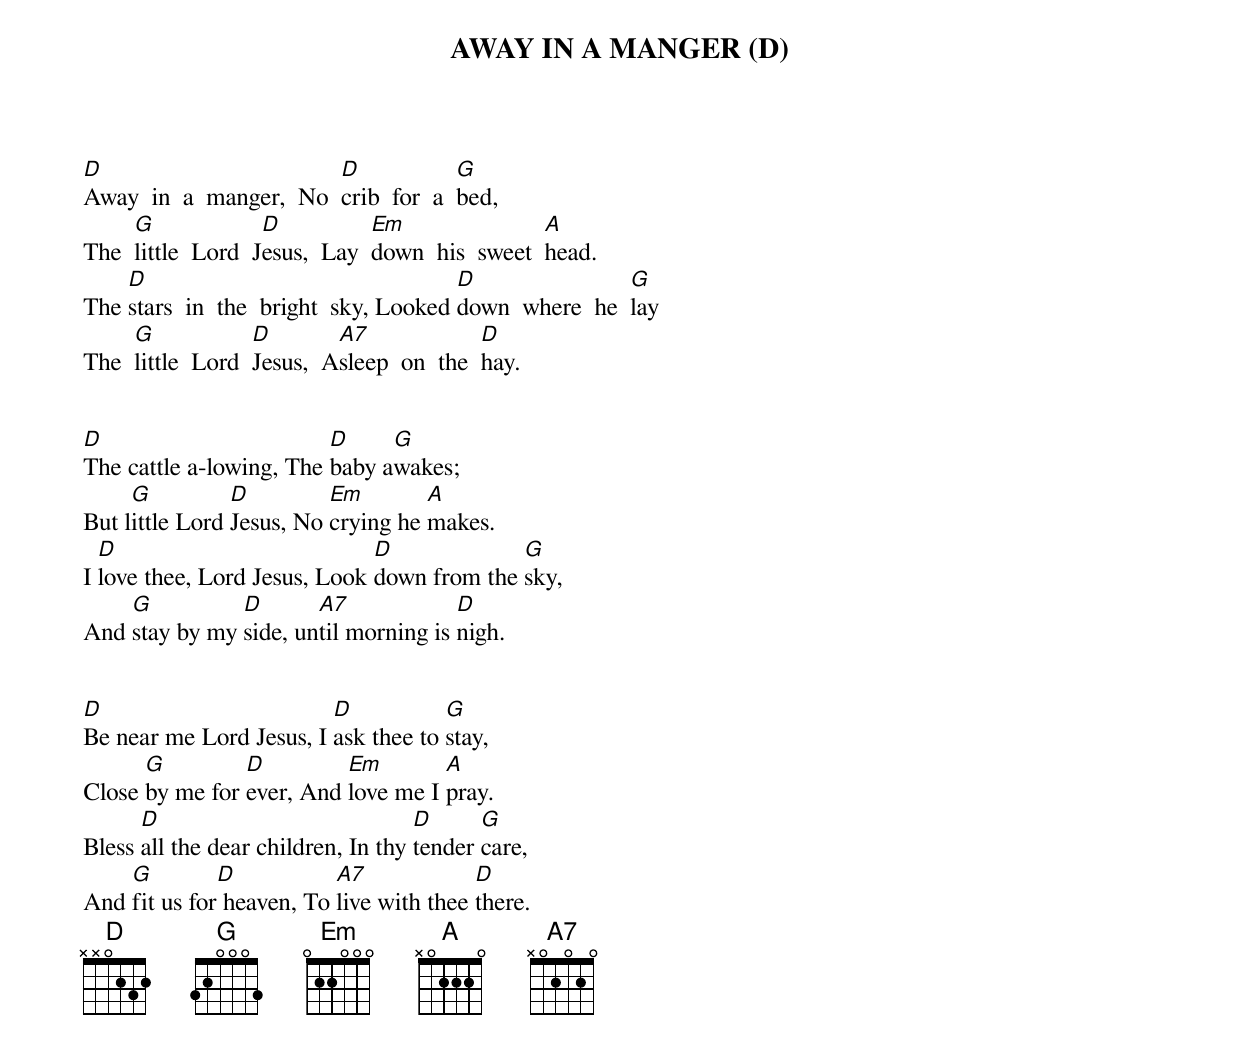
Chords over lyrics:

AWAY IN A MANGER (D)

D                         D             G
Away  in  a  manger,  No  crib  for  a  bed,
     G              D           Em                A
The  little  Lord  Jesus,  Lay  down  his  sweet  head.
    D                                   D                G
The stars  in  the  bright  sky, Looked down  where  he  lay
     G             D        A7              D
The  little  Lord  Jesus,  Asleep  on  the  hay.


D                        D     G
The cattle a-lowing, The baby awakes;
     G          D         Em        A
But little Lord Jesus, No crying he makes.
  D                           D             G
I love thee, Lord Jesus, Look down from the sky,
    G          D       A7             D
And stay by my side, until morning is nigh.


D                        D           G
Be near me Lord Jesus, I ask thee to stay,
      G         D         Em        A
Close by me for ever, And love me I pray.
      D                             D      G
Bless all the dear children, In thy tender care,
    G         D           A7             D
And fit us for heaven, To live with thee there.
